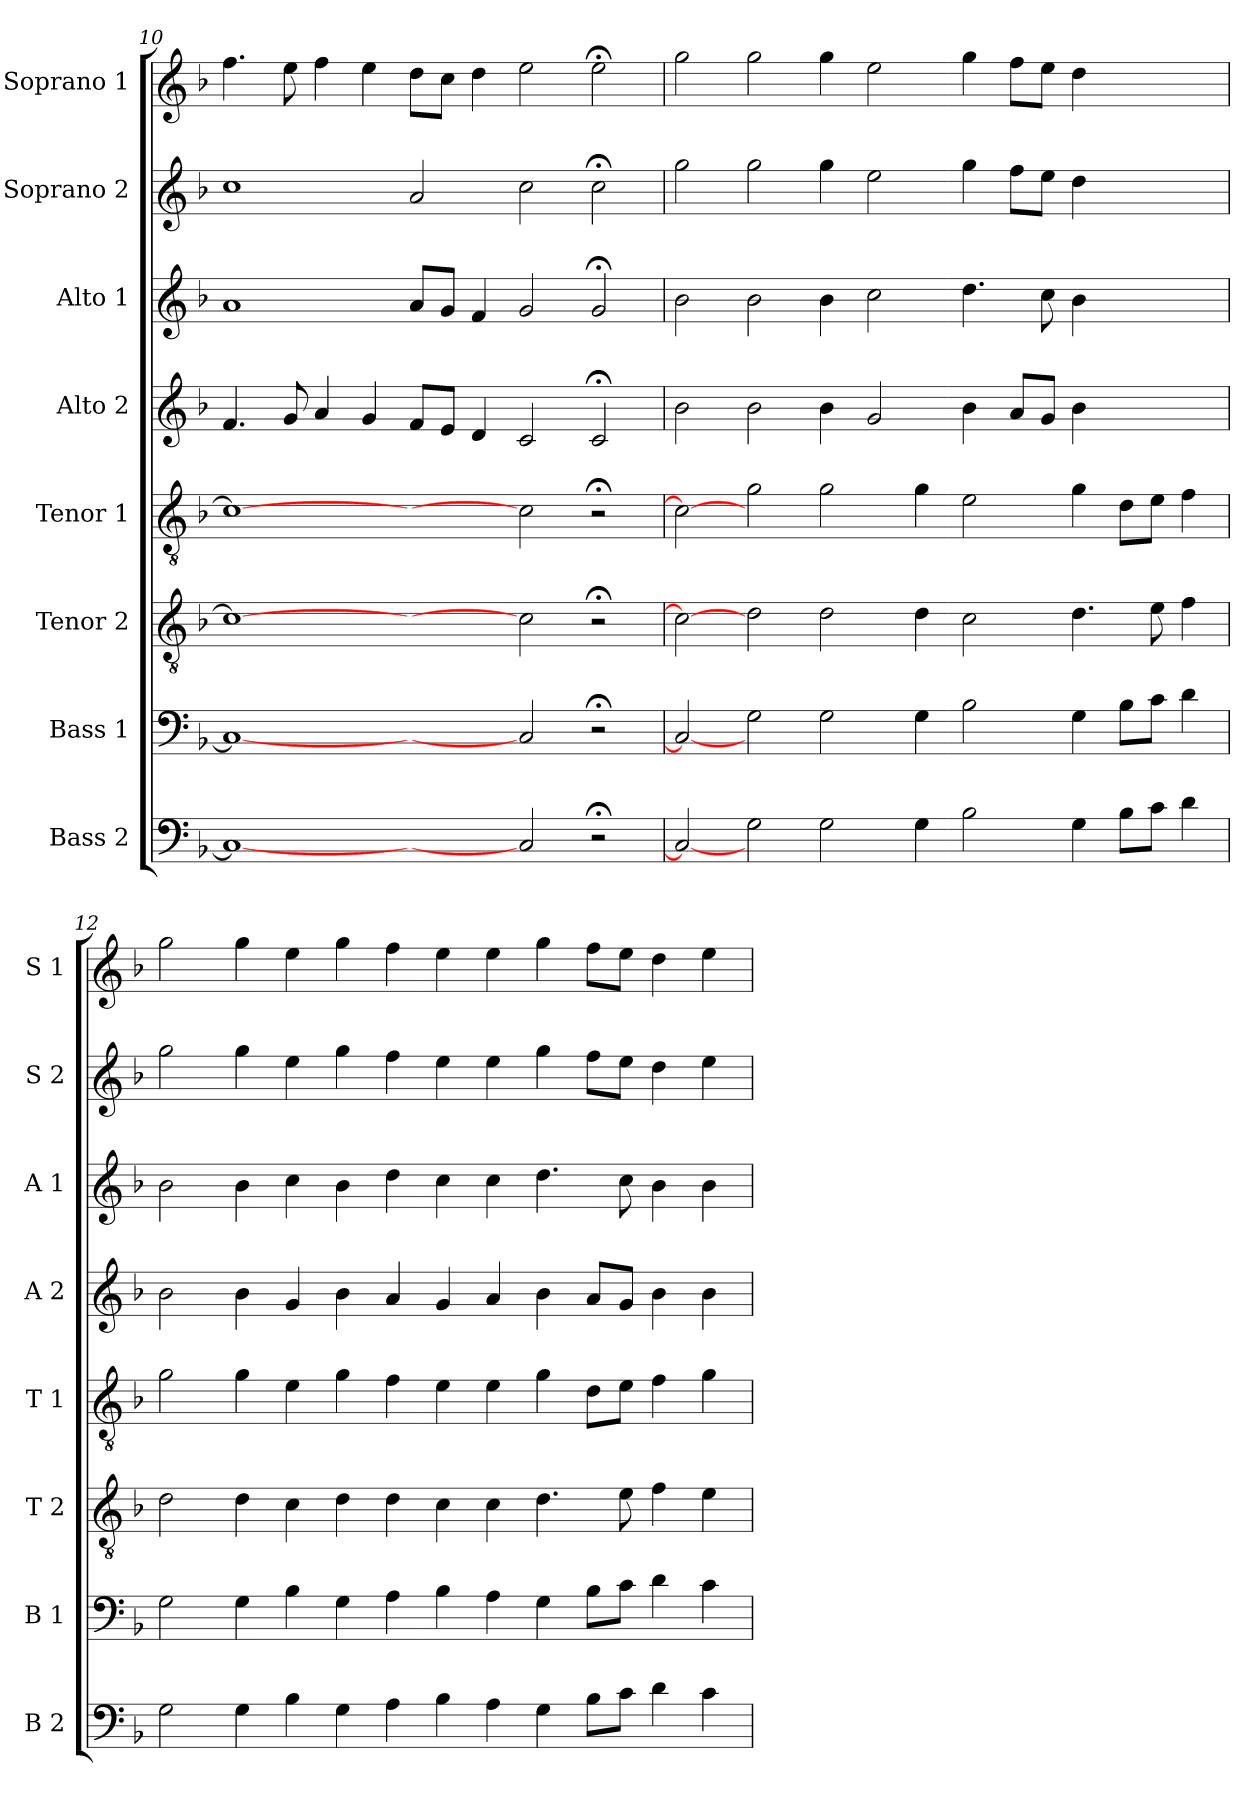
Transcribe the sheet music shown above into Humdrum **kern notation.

**kern	**kern	**kern	**kern	**kern	**kern	**kern	**kern
*part8	*part7	*part6	*part5	*part4	*part3	*part2	*part1
*staff8	*staff7	*staff6	*staff5	*staff4	*staff3	*staff2	*staff1
*I"Bass 2	*I"Bass 1	*I"Tenor 2	*I"Tenor 1	*I"Alto 2	*I"Alto 1	*I"Soprano 2	*I"Soprano 1
*I'B 2	*I'B 1	*I'T 2	*I'T 1	*I'A 2	*I'A 1	*I'S 2	*I'S 1
*clefF4	*clefF4	*clefGv2	*clefGv2	*clefG2	*clefG2	*clefG2	*clefG2
*k[b-]	*k[b-]	*k[b-]	*k[b-]	*k[b-]	*k[b-]	*k[b-]	*k[b-]
*d:	*d:	*d:	*d:	*d:	*d:	*d:	*d:
=10	=10	=10	=10	=10	=10	=10	=10
1C_	1C_	1c_	1c_	4.f	1a	1cc	4.ff
.	.	.	.	8g	.	.	8ee
.	.	.	.	4a	.	.	4ff
.	.	.	.	4g	.	.	4ee
2ryy	2ryy	2ryy	2ryy	8fL	8aL	2a	8ddL
.	.	.	.	8eJ	8gJ	.	8ccJ
.	.	.	.	4d	4f	.	4dd
2C]	2C]	2c]	2c]	2c	2g	2cc	2ee
2r;<	2r;<	2r;<	2r;<	2c;<	2g;<	2cc;<	2ee;<
=11	=11	=11	=11	=11	=11	=11	=11
2C_	2C_	2c_	2c_	2b-	2b-	2gg	2gg
2G	2G	2d	2g	2b-	2b-	2gg	2gg
2G	2G	2d	2g	4b-	4b-	4gg	4gg
.	.	.	.	2g	2cc	2ee	2ee
4G	4G	4d	4g	.	.	.	.
2B-	2B-	2c	2e	4b-	4.dd	4gg	4gg
.	.	.	.	8aL	.	8ffL	8ffL
.	.	.	.	8gJ	8cc	8eeJ	8eeJ
4G	4G	4.d	4g	4b-	4b-	4dd	4dd
8B-L	8B-L	.	8dL	2ryy	2ryy	2ryy	2ryy
8cJ	8cJ	8e	8eJ	.	.	.	.
4d	4d	4f	4f	.	.	.	.
=12	=12	=12	=12	=12	=12	=12	=12
2G	2G	2d	2g	2b-	2b-	2gg	2gg
4G	4G	4d	4g	4b-	4b-	4gg	4gg
4B-	4B-	4c	4e	4g	4cc	4ee	4ee
4G	4G	4d	4g	4b-	4b-	4gg	4gg
4A	4A	4d	4f	4a	4dd	4ff	4ff
4B-	4B-	4c	4e	4g	4cc	4ee	4ee
4A	4A	4c	4e	4a	4cc	4ee	4ee
4G	4G	4.d	4g	4b-	4.dd	4gg	4gg
8B-L	8B-L	.	8dL	8aL	.	8ffL	8ffL
8cJ	8cJ	8e	8eJ	8gJ	8cc	8eeJ	8eeJ
4d	4d	4f	4f	4b-	4b-	4dd	4dd
4c	4c	4e	4g	4b-	4b-	4ee	4ee
=	=	=	=	=	=	=	=
*-	*-	*-	*-	*-	*-	*-	*-
